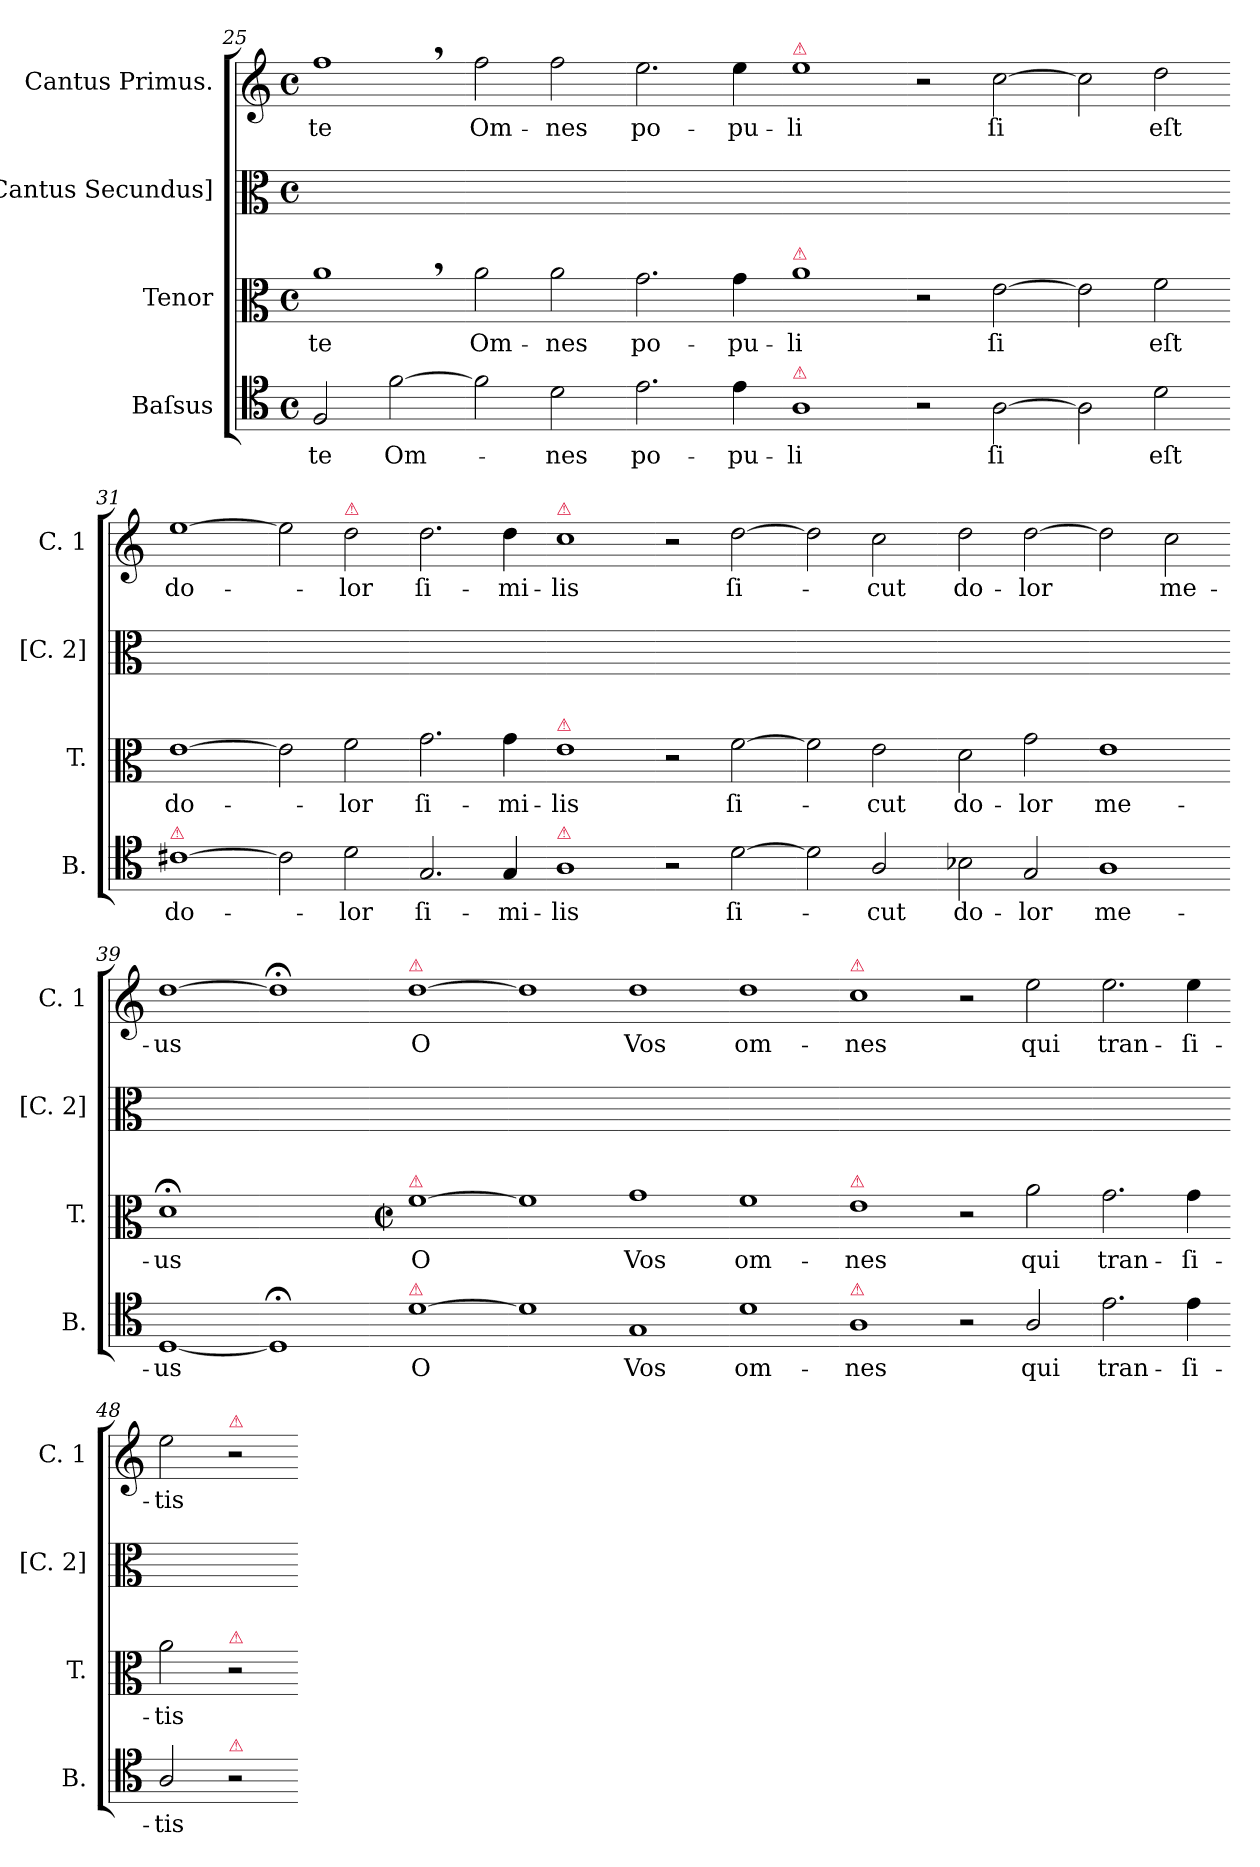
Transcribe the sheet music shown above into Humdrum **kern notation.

**kern	**text	**kern	**text	**kern	**kern	**text
*part4	*part4	*part3	*part3	*part2	*part1	*part1
*staff4	*staff4	*staff3	*staff3	*staff2	*staff1	*staff1
*I"Baſsus	*	*I"Tenor	*	*I"[Cantus Secundus]	*I"Cantus Primus.	*
*I'B.	*	*I'T.	*	*I'[C. 2]	*I'C. 1	*
*clefC4	*	*clefC3	*	*clefC3	*clefG2	*
*k[]	*	*k[]	*	*k[]	*k[]	*
*M4/4	*	*M4/4	*	*M4/4	*M4/4	*
*met(c)	*	*met(c)	*	*met(c)	*met(c)	*
=25	=25	=25	=25	=25	=25	=25
2F/	-te	1a,<	-te	1ryy	1ff,<	-te
[2f\	Om-	.	.	.	.	.
=26-	=26-	=26-	=26-	=26-	=26-	=26-
2f\]	.	2a\	Om-	1ryy	2ff\	Om-
2d\	-nes	2a\	-nes	.	2ff\	-nes
=27-	=27-	=27-	=27-	=27-	=27-	=27-
2.e\	po-	2.g\	po-	1ryy	2.ee\	po-
4e\	-pu-	4g\	-pu-	.	4ee\	-pu-
=28-	=28-	=28-	=28-	=28-	=28-	=28-
!	!	!	!	!	!LO:TX:a:color=crimson:t=⚠	!
!	!	!LO:TX:a:color=crimson:t=⚠	!	!	!	!
!LO:TX:a:color=crimson:t=⚠	!	!	!	!	!	!
1A	-li	1a	-li	1ryy	1ee	-li
=29-	=29-	=29-	=29-	=29-	=29-	=29-
2r	.	2r	.	1ryy	2r	.
[2A\	ſi	[2e\	ſi	.	[2cc\	ſi
=30-	=30-	=30-	=30-	=30-	=30-	=30-
2A\]	.	2e\]	.	1ryy	2cc\]	.
2d\	eſt	2f\	eſt	.	2dd\	eſt
=31-	=31-	=31-	=31-	=31-	=31-	=31-
!LO:TX:a:color=crimson:t=⚠	!	!	!	!	!	!
[1c#X	do-	[1e	do-	1ryy	[1ee	do-
=32-	=32-	=32-	=32-	=32-	=32-	=32-
2c#]	.	2e]	.	1ryy	2ee]	.
!	!	!	!	!	!LO:TX:a:color=crimson:t=⚠	!
2d\	-lor	2f\	-lor	.	2dd\	-lor
=33-	=33-	=33-	=33-	=33-	=33-	=33-
2.G/	ſi-	2.g\	ſi-	1ryy	2.dd\	ſi-
4G/	-mi-	4g\	-mi-	.	4dd\	-mi-
=34-	=34-	=34-	=34-	=34-	=34-	=34-
!	!	!	!	!	!LO:TX:a:color=crimson:t=⚠	!
!	!	!LO:TX:a:color=crimson:t=⚠	!	!	!	!
!LO:TX:a:color=crimson:t=⚠	!	!	!	!	!	!
1A	-lis	1e	-lis	1ryy	1cc	-lis
=35-	=35-	=35-	=35-	=35-	=35-	=35-
2r	.	2r	.	1ryy	2r	.
[2d\	ſi-	[2f\	ſi-	.	[2dd\	ſi-
=36-	=36-	=36-	=36-	=36-	=36-	=36-
2d\]	.	2f\]	.	1ryy	2dd\]	.
2A/	-cut	2e\	-cut	.	2cc\	-cut
=37-	=37-	=37-	=37-	=37-	=37-	=37-
2B-X\	do-	2d\	do-	1ryy	2dd\	do-
2G/	-lor	2g\	-lor	.	[2dd\	-lor
=38-	=38-	=38-	=38-	=38-	=38-	=38-
1A	me-	1e	me-	1ryy	2dd\]	.
.	.	.	.	.	2cc\	me-
=39-	=39-	=39-	=39-	=39-	=39-	=39-
[1D	-us	1d;<;	-us	1ryy	[1dd	-us
=40-	=40-	=40-	=40-	=40-	=40-	=40-
1D;<]	.	1ryy	.	1ryy	1dd;]	.
=41-	=41-	=41-	=41-	=41-	=41-	=41-
*	*	*M4/4	*	*	*	*
*	*	*met(c|)	*	*	*	*
!	!	!	!	!	!LO:TX:a:color=crimson:t=⚠	!
!	!	!LO:TX:a:color=crimson:t=⚠	!	!	!	!
!LO:TX:a:color=crimson:t=⚠	!	!	!	!	!	!
[1d	O	[1f	O	1ryy	[1dd	O
=42-	=42-	=42-	=42-	=42-	=42-	=42-
1d]	.	1f]	.	1ryy	1dd]	.
=43-	=43-	=43-	=43-	=43-	=43-	=43-
1G	Vos	1g	Vos	1ryy	1dd	Vos
=44-	=44-	=44-	=44-	=44-	=44-	=44-
1d	om-	1f	om-	1ryy	1dd	om-
=45-	=45-	=45-	=45-	=45-	=45-	=45-
!	!	!	!	!	!LO:TX:a:color=crimson:t=⚠	!
!	!	!LO:TX:a:color=crimson:t=⚠	!	!	!	!
!LO:TX:a:color=crimson:t=⚠	!	!	!	!	!	!
1A	-nes	1e	-nes	1ryy	1cc	-nes
=46-	=46-	=46-	=46-	=46-	=46-	=46-
2r	.	2r	.	1ryy	2r	.
2A/	qui	2a\	qui	.	2ee\	qui
=47-	=47-	=47-	=47-	=47-	=47-	=47-
2.e\	tran-	2.g\	tran-	1ryy	2.ee\	tran-
4e\	-ſi-	4g\	-ſi-	.	4ee\	-ſi-
=48-	=48-	=48-	=48-	=48-	=48-	=48-
2A/	-tis	2a\	-tis	1ryy	2ee\	-tis
!	!	!	!	!	!LO:TX:a:color=crimson:t=⚠	!
!	!	!LO:TX:a:color=crimson:t=⚠	!	!	!	!
!LO:TX:a:color=crimson:t=⚠	!	!	!	!	!	!
2r	.	2r	.	.	2r	.
=-	=-	=-	=-	=-	=-	=-
*-	*-	*-	*-	*-	*-	*-
